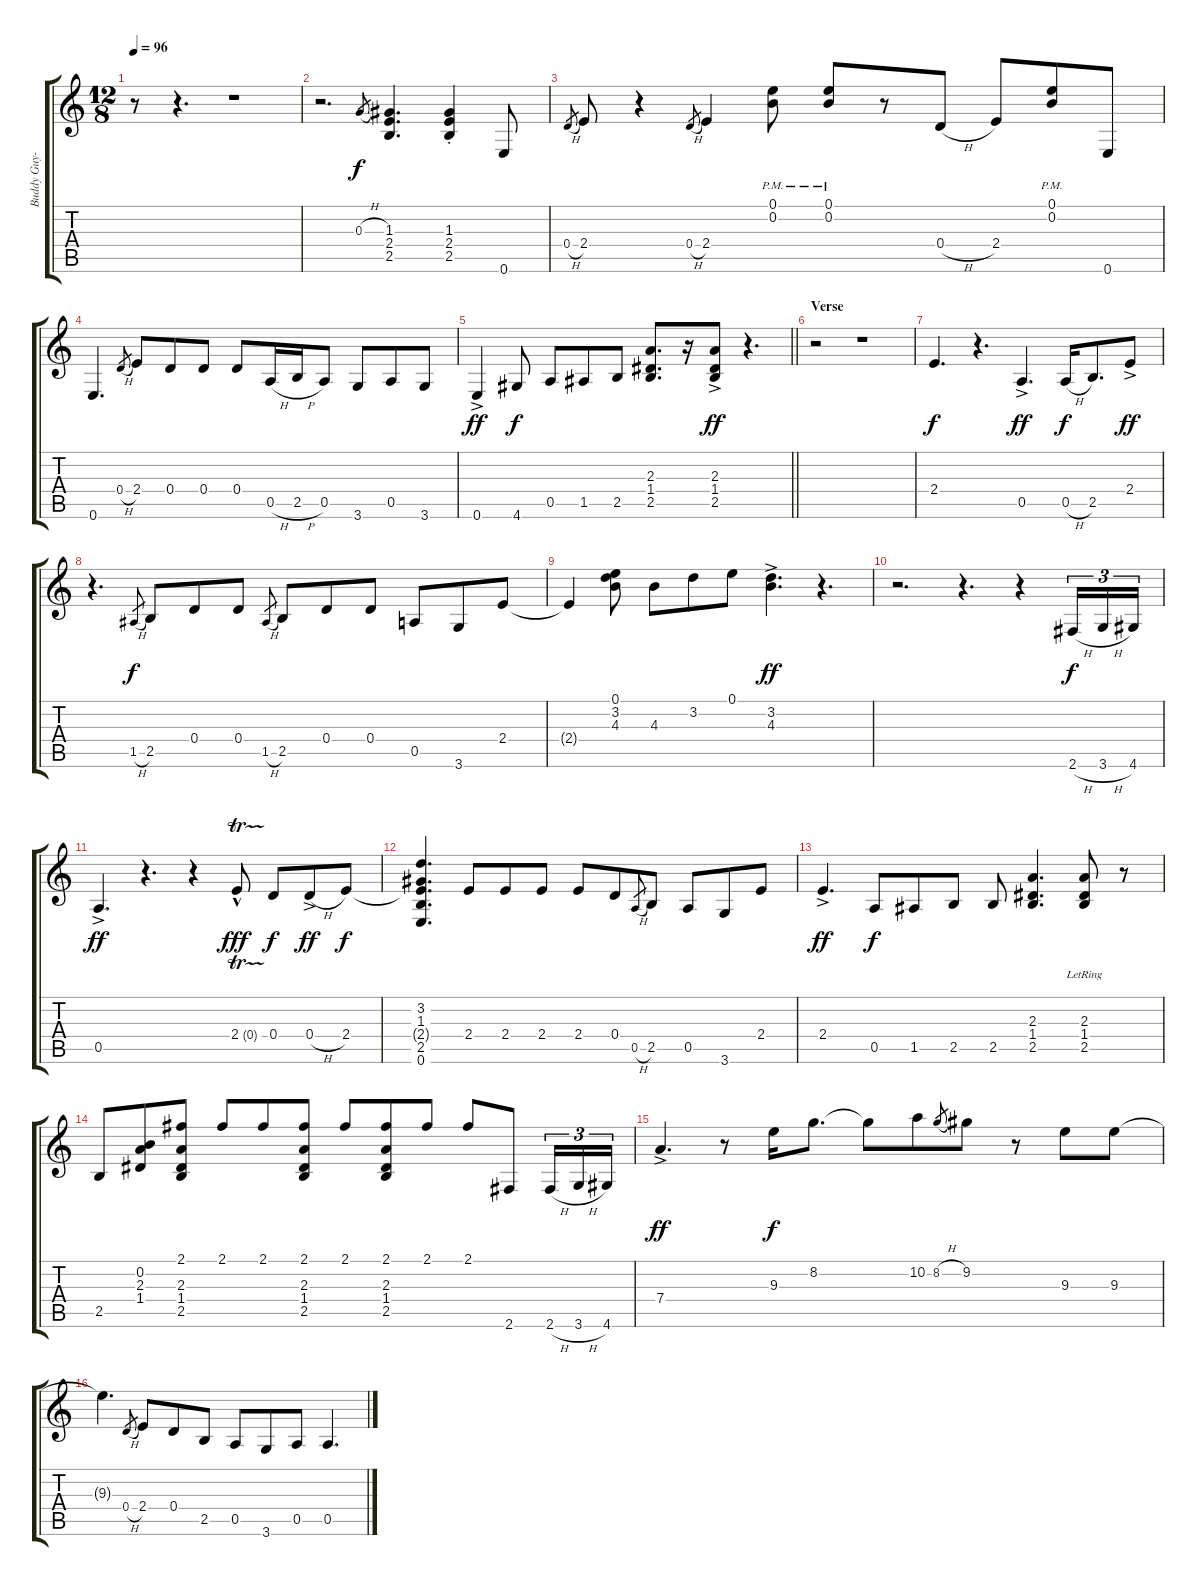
\track ("Buddy Guy- Guitar 2" "Buddy Guy-") {instrument acousticguitarsteel}
\staff {score tabs}
\tuning (E4 B3 G3 D3 A2 E2) {hide}
\ts (12 8)
\tempo 96
\clef g2
\ks c
r.8{dy f instrument acousticguitarsteel} r.4{d} r.1 |
r.2{d} 0.3{h}.8{gr} (1.3 2.4 2.5).4{d} (1.3{st} 2.4{st} 2.5{st}).4 0.6.8 |
0.4{h}.8{gr} 2.4.8 r.4 0.4{h}.8{gr} 2.4.4 (0.1{pm} 0.2{pm}).8 (0.1{pm} 0.2{pm}).8 r.8 0.4{h}.8 2.4.8 (0.1{pm} 0.2{pm}).8 0.6.8 |
0.6.4{d} 0.4{h}.8{gr} 2.4.8 0.4.8 0.4.8 0.4.8 0.5{h}.16 2.5{h}.16 0.5.8 3.6.8 0.5.8 3.6.8 |
\barLineRight lightlight
0.6{ac}.4{dy ff} 4.6.8{dy f} 0.5.8 1.5.8 2.5.8 (2.3 1.4 2.5).8{d} r.16 (2.3{ac} 1.4{ac} 2.5{ac}).8{dy ff} r.4{d} |
\section ("" "Verse")
r.2 r.1 |
2.4.4{d dy f} r.4{d} 0.5{ac}.4{d dy ff} 0.5{h}.16{dy f} 2.5.8{d} 2.4{ac}.8{dy ff} |
r.4{d} 1.5{h}.8{gr dy f} 2.5.8 0.4.8 0.4.8 1.5{h}.8{gr} 2.5.8 0.4.8 0.4.8 0.5.8 3.6.8 2.4.8 |
2.4{t}.4 (0.1 3.2 4.3).8 4.3.8 3.2.8 0.1.8 (3.2{ac} 4.3{ac}).4{d dy ff} r.4{d} |
r.2{d} r.4{d} r.4 2.6{h}.16{tu (3 2) dy f} 3.6{h}.16{tu (3 2)} 4.6.16{tu (3 2)} |
0.5{ac}.4{d dy ff} r.4{d} r.4 2.4{tr (0 32) hac}.8{dy fff} 0.4.8{dy f} 0.4{h ac}.8{dy ff} 2.4.8{dy f} |
(3.2 1.3 2.4{t} 2.5 0.6).4{d} 2.4.8 2.4.8 2.4.8 2.4.8 0.4.8 0.5{h}.8{gr} 2.5.8 0.5.8 3.6.8 2.4.8 |
2.4{ac}.4{d dy ff} 0.5.8{dy f} 1.5.8 2.5.8 2.5.8 (2.3 1.4 2.5).4{d} (2.3{lr} 1.4{lr} 2.5{lr}).8 r.8 |
2.5.8 (0.2 2.3 1.4).8 (2.1 2.3 1.4 2.5).8 2.1.8 2.1.8 (2.1 2.3 1.4 2.5).8 2.1.8 (2.1 2.3 1.4 2.5).8 2.1.8 2.1.8 2.6.8 2.6{h}.16{tu (3 2)} 3.6{h}.16{tu (3 2)} 4.6.16{tu (3 2)} |
7.4{ac}.4{d dy ff} r.8 9.3.16{dy f} 8.2.8{d} 8.2{t}.8 10.2.8 8.2{h}.8{gr} 9.2.8 r.8 9.3.8 9.3.8 |
9.3{t}.4{d} 0.4{h}.8{gr} 2.4.8 0.4.8 2.5.8 0.5.8 3.6.8 0.5.8 0.5.4{d}
